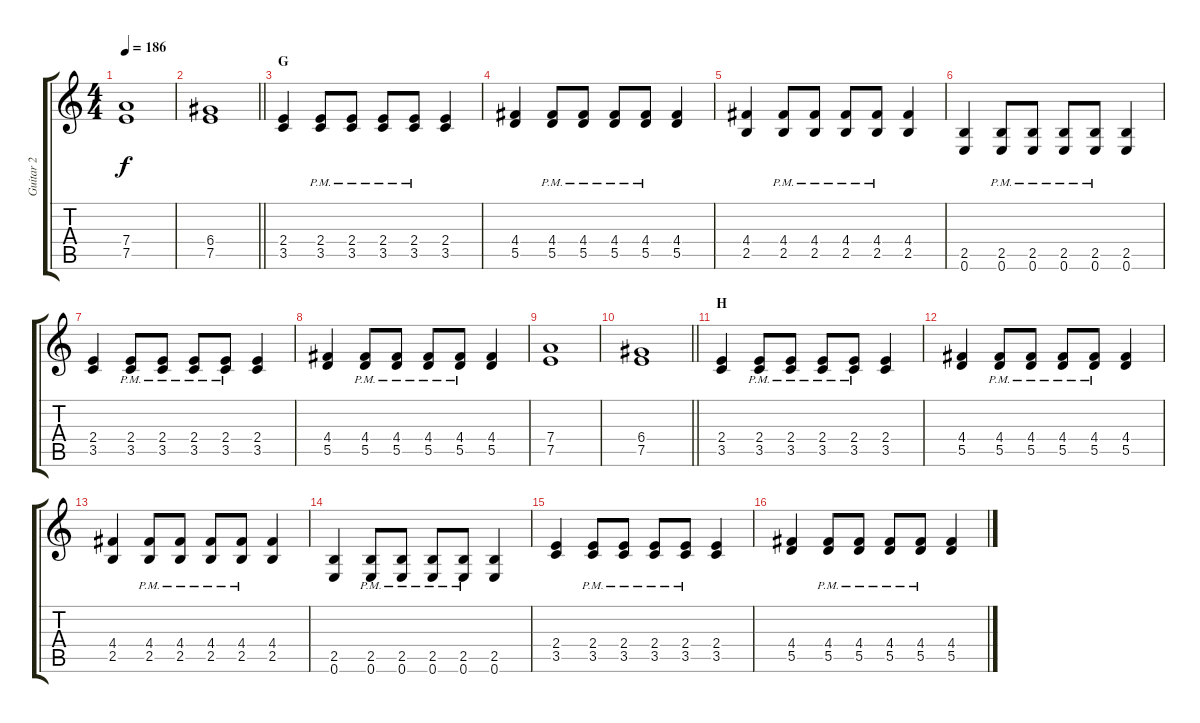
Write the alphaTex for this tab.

\track ("Guitar 2" "Guitar 2") {instrument electricguitarclean}
\staff {score tabs}
\tuning (E4 B3 G3 D3 A2 E2) {hide}
\ts (4 4)
\tempo 186
\clef g2
\ks c
(7.4 7.5).1{dy f} |
\barLineRight lightlight
(6.4 7.5).1 |
\section ("" "G")
(2.4 3.5).4 (2.4{pm} 3.5{pm}).8 (2.4{pm} 3.5{pm}).8 (2.4{pm} 3.5{pm}).8 (2.4{pm} 3.5{pm}).8 (2.4 3.5).4 |
(4.4 5.5).4 (4.4{pm} 5.5{pm}).8 (4.4{pm} 5.5{pm}).8 (4.4{pm} 5.5{pm}).8 (4.4{pm} 5.5{pm}).8 (4.4 5.5).4 |
(4.4 2.5).4 (4.4{pm} 2.5{pm}).8 (4.4{pm} 2.5{pm}).8 (4.4{pm} 2.5{pm}).8 (4.4{pm} 2.5{pm}).8 (4.4 2.5).4 |
(2.5 0.6).4 (2.5{pm} 0.6{pm}).8 (2.5{pm} 0.6{pm}).8 (2.5{pm} 0.6{pm}).8 (2.5{pm} 0.6{pm}).8 (2.5 0.6).4 |
(2.4 3.5).4 (2.4{pm} 3.5{pm}).8 (2.4{pm} 3.5{pm}).8 (2.4{pm} 3.5{pm}).8 (2.4{pm} 3.5{pm}).8 (2.4 3.5).4 |
(4.4 5.5).4 (4.4{pm} 5.5{pm}).8 (4.4{pm} 5.5{pm}).8 (4.4{pm} 5.5{pm}).8 (4.4{pm} 5.5{pm}).8 (4.4 5.5).4 |
(7.4 7.5).1 |
\barLineRight lightlight
(6.4 7.5).1 |
\section ("" "H")
(2.4 3.5).4 (2.4{pm} 3.5{pm}).8 (2.4{pm} 3.5{pm}).8 (2.4{pm} 3.5{pm}).8 (2.4{pm} 3.5{pm}).8 (2.4 3.5).4 |
(4.4 5.5).4 (4.4{pm} 5.5{pm}).8 (4.4{pm} 5.5{pm}).8 (4.4{pm} 5.5{pm}).8 (4.4{pm} 5.5{pm}).8 (4.4 5.5).4 |
(4.4 2.5).4 (4.4{pm} 2.5{pm}).8 (4.4{pm} 2.5{pm}).8 (4.4{pm} 2.5{pm}).8 (4.4{pm} 2.5{pm}).8 (4.4 2.5).4 |
(2.5 0.6).4 (2.5{pm} 0.6{pm}).8 (2.5{pm} 0.6{pm}).8 (2.5{pm} 0.6{pm}).8 (2.5{pm} 0.6{pm}).8 (2.5 0.6).4 |
(2.4 3.5).4 (2.4{pm} 3.5{pm}).8 (2.4{pm} 3.5{pm}).8 (2.4{pm} 3.5{pm}).8 (2.4{pm} 3.5{pm}).8 (2.4 3.5).4 |
(4.4 5.5).4 (4.4{pm} 5.5{pm}).8 (4.4{pm} 5.5{pm}).8 (4.4{pm} 5.5{pm}).8 (4.4{pm} 5.5{pm}).8 (4.4 5.5).4
